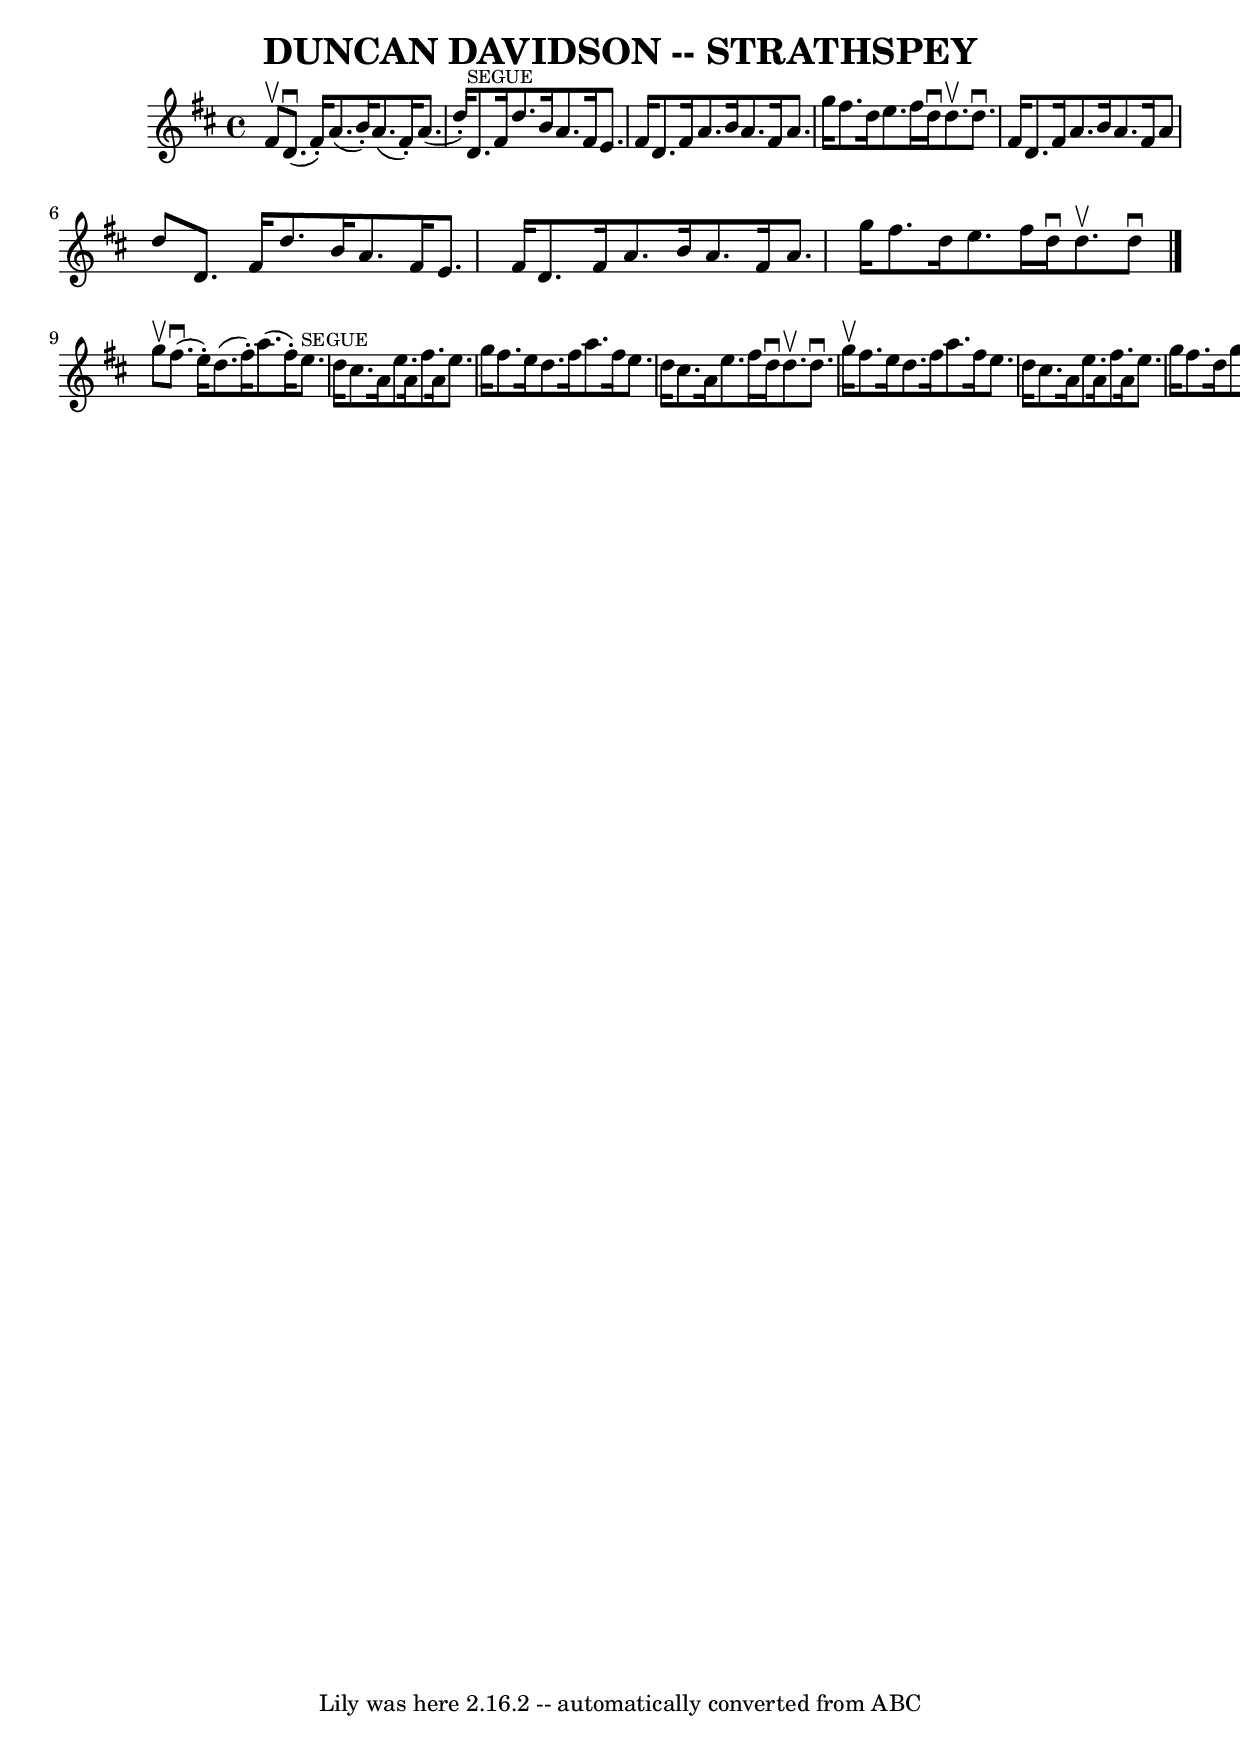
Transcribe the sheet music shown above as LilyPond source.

\version "2.16.2"
\include "Mammoth.ily"
\header {
  %% book = "Ryan's Mammoth Collection of Fiddle Tunes"
  crossRefNumber = "1"
  footnotes = ""
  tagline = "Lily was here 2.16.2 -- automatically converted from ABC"
  title = "DUNCAN DAVIDSON -- STRATHSPEY"

}
voicedefault =  {


  \override Staff.TimeSignature #'style = #'C
  \time 4/4 
  \key d \major
  fis'8^\upbow       |
  d'8. (^\downbow   
  fis'16-.) a'8. (b'16-.) a'8. (fis'16-.) a'8. (d''16-.)   |
  d'8.^\segue fis'16 d''8. b'16 a'8. fis'16    
  e'8. fis'16        |
  d'8. fis'16 a'8. b'16 a'8.    
  fis'16 a'8. g''16    |
  fis''8. d''16 e''8. fis''16    
  d''16^\downbow d''8.^\upbow d''8.^\downbow fis'16    |
  
  |
  d'8. fis'16 a'8. b'16 a'8. fis'16 a'8 d''8    
  |
  d'8. fis'16 d''8. b'16 a'8. fis'16 e'8. fis'16  
  |
  d'8. fis'16 a'8. b'16 a'8. fis'16 a'8.    
  g''16    |
  fis''8. d''16 e''8. fis''16 d''16^\downbow   
  d''8.^\upbow d''8^\downbow   \bar "|." g''8^\upbow       |
  
  fis''8. (^\downbow e''16-.) d''8. (fis''16-.) a''8. (fis''16-.) e''8.^\segue d''16    |
  cis''8. a'16 e''8. a'16   
  fis''8. a'16 e''8. g''16        |
  fis''8. e''16 d''8.  
  fis''16 a''8. fis''16 e''8. d''16    |
  cis''8. a'16   
  e''8. fis''16 d''16^\downbow d''8.^\upbow d''8.^\downbow g''16^\upbow |
  |
  fis''8. e''16 d''8. fis''16 a''8.   
  fis''16 e''8. d''16    |
  cis''8. a'16 e''8. a'16    
  fis''8. a'16 e''8. g''16        |
  fis''8. d''16 g''8.   
  e''16 a''8. fis''16 b''8. g''16    |
  fis''8. d''16    
  e''8. fis''16 d''16^\downbow d''8.^\upbow d''8^\downbow   
  \bar "|."   

}

\score{
  <<

    \context Staff="default"
    {
      \voicedefault 
      
    }

  >>
  \layout {
    
  }
  \midi {
  }

}
